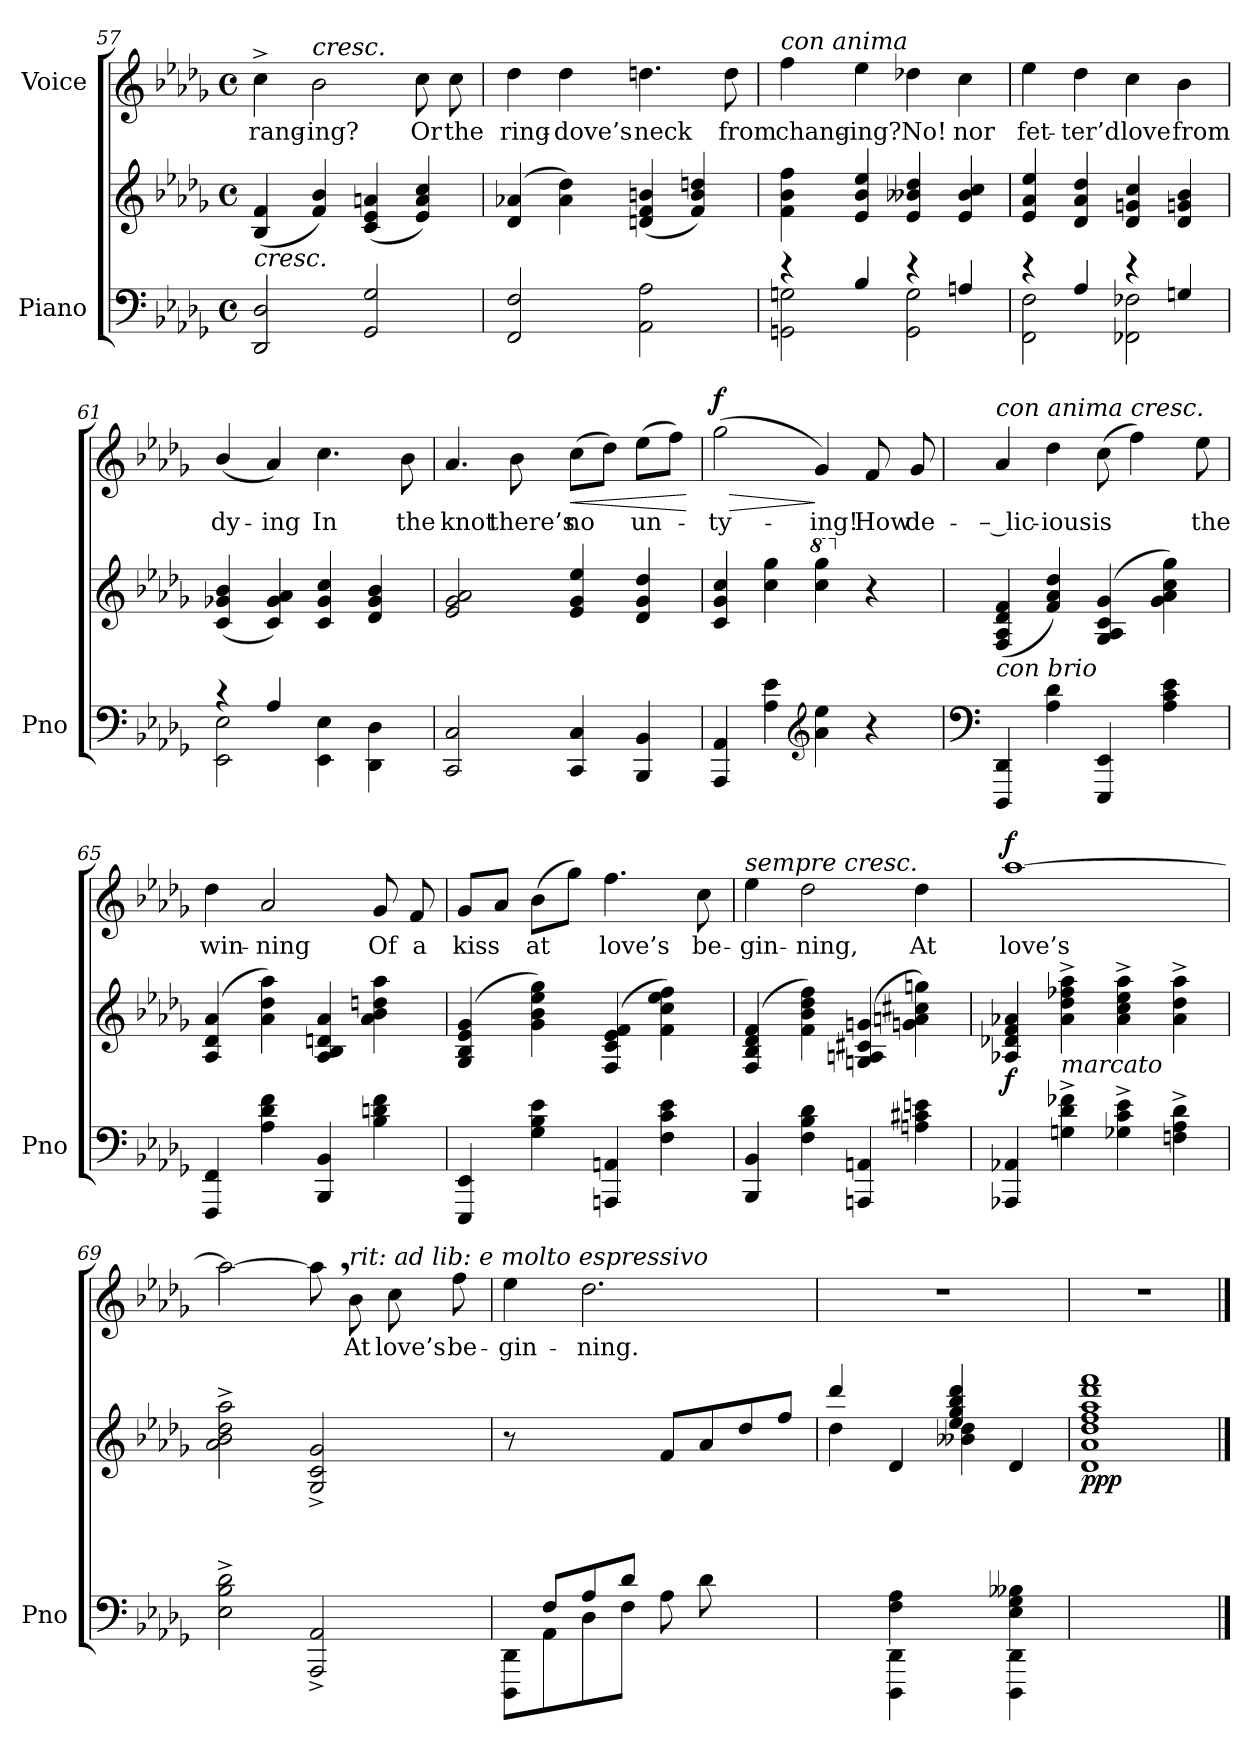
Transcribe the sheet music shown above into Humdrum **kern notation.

**kern	**kern	**dynam	**kern	**text	**dynam
*part2	*part2	*part2	*part1	*part1	*part1
*staff3	*staff2	*staff2/3	*staff1	*staff1	*staff1
*I"Piano	*	*	*I"Voice	*	*
*I'Pno	*	*	*	*	*
*clefF4	*clefG2	*	*clefG2	*	*
*k[b-e-a-d-g-]	*k[b-e-a-d-g-]	*	*k[b-e-a-d-g-]	*	*
*M4/4	*M4/4	*	*M4/4	*	*
*met(c)	*met(c)	*	*met(c)	*	*
=57	=57	=57	=57	=57	=57
!	!LO:TX:b:i:t=cresc.	!	!	!	!
2DD-/ 2D-/	(>4B-/ 4f/	.	4cc^\	rang-	.
!	!	!	!LO:TX:a:i:t=cresc.	!	!
.	4f/ 4b-/)	.	2b-\	-ing?	.
2GG-/ 2G-/	(>4c/ 4e-/ 4an/	.	.	.	.
.	4e-/ 4a/ 4cc/)	.	8cc\	Or	.
.	.	.	8cc\	the	.
=58	=58	=58	=58	=58	=58
2FF/ 2F/	(>4d-/ 4a-X/	.	4dd-\	ring-	.
.	4a-\ 4dd-\)	.	4dd-\	-dove’s	.
2AA-\ 2A-\	(>4dn/ 4f/ 4bn/	.	4.ddn\	neck	.
.	4f/ 4b/ 4ddn/)	.	.	.	.
.	.	.	8dd\	from	.
=59	=59	=59	=59	=59	=59
*^	*	*	*	*	*
!	!	!	!	!LO:TX:i:t=con anima	!	!
!	!	!	!LO:DY:b	!	!	!
!	!	!	!LO:DY:n=1:b	!	!	!
4r	2GGn\ 2Gn\	4f\ 4b-\ 4ff\	f other-dynamics	4ff\	chang-	.
4B-/	.	4e-/ 4b-/ 4ee-/	.	4ee-\	-ing?	.
4r	2GG\ 2G\	4e-/ 4b--X/ 4dd-/	.	4dd-X\	No!	.
4An/	.	4e-/ 4b--/ 4cc/	.	4cc\	nor	.
=60	=60	=60	=60	=60	=60	=60
4r	2FF\ 2F\	4e-/ 4a-/ 4ee-/	.	4ee-\	fet-	.
4A-/	.	4d-/ 4a-/ 4dd-/	.	4dd-\	-ter’d	.
4r	2FF-X\ 2F-X\	4d-/ 4gn/ 4cc/	.	4cc\	love	.
4Gn/	.	4d-/ 4gn/ 4b-/	.	4b-\	from	.
=61	=61	=61	=61	=61	=61	=61
4r	2EE-\ 2E-\	(>4c/ 4g-X/ 4b-/	.	(<4b-/	dy-	.
4A-/	.	4c/ 4g-/ 4a-/)	.	4a-/)	-ing	.
4EE-\ 4E-\	2ryy	4c/ 4g-/ 4cc/	.	4.cc\	In	.
4DD-\ 4D-\	.	4d-/ 4g-/ 4b-/	.	.	.	.
.	.	.	.	8b-\	the	.
*v	*v	*	*	*	*	*
=62	=62	=62	=62	=62	=62
2CC/ 2C/	2e-/ 2g-/ 2a-/	.	4.a-/	knot	.
.	.	.	8b-\	there’s	.
!	!	!	!	!	!LO:HP:b
4CC/ 4C/	4e-/ 4g-/ 4ee-/	.	(8cc\L	-no	<
.	.	.	8dd-\J)	.	.
4BBB-/ 4BB-/	4d-/ 4g-/ 4dd-/	.	(8ee-\L	un-	.
.	.	.	8ff\J)	.	.
.	.	.	.	.	[
=63	=63	=63	=63	=63	=63
!	!	!	!	!	!LO:HP:b
!	!	!	!	!	!LO:DY:n=1:a
4AAA-/ 4AA-/	4c/ 4g-/ 4cc/	.	(2gg-\	-ty-	> f
4A-\ 4e-\	4cc\ 4gg-\	.	.	.	.
*clefG2	*	*	*	*	*
*	*8va	*	*	*	*
4a-\ 4ee-\	4ccc\ 4ggg-\	.	4g-/)	-ing!	]
*	*X8va	*	*	*	*
4r	4r	.	8f/	How	.
.	.	.	8g-/	de-	.
=64	=64	=64	=64	=64	=64
*clefF4	*	*	*	*	*
!	!	!	!LO:TX:a:i:t=con anima cresc.	!	!
!LO:TX:i:t=con brio	!	!	!	!	!
4DDD-/ 4DD-/	(>4F/ 4A-/ 4d-/ 4f/	.	4a-/	-– lic-	.
4A-\ 4d-\	4f/ 4a-/ 4dd-/)	.	4dd-\	-ious	.
4EEE-/ 4EE-/	(>4G-/ 4A-/ 4c/ 4g-/	.	(8cc\	is	.
.	.	.	4ff\)	.	.
4A-\ 4c\ 4e-\	4g-\ 4a-\ 4cc\ 4gg-\)	.	.	.	.
.	.	.	8ee-\	the	.
=65	=65	=65	=65	=65	=65
4FFF/ 4FF/	(4A-/ 4d-/ 4a-/	.	4dd-\	win-	.
4A-\ 4d-\ 4f\	4a-\ 4dd-\ 4aa-\)	.	2a-/	-ning	.
4BBB-/ 4BB-/	4A-/ 4B-/ 4dn/ 4a-/	.	.	.	.
4B-\ 4dn\ 4f\	4a-\ 4b-\ 4ddn\ 4aa-\	.	8g-/	Of	.
.	.	.	8f/	a	.
=66	=66	=66	=66	=66	=66
4EEE-/ 4EE-/	(4G-/ 4B-/ 4e-/ 4g-/	.	8g-/L	kiss	.
.	.	.	8a-/J	.	.
4G-\ 4B-\ 4e-\	4g-\ 4b-\ 4ee-\ 4gg-\)	.	(8b-\L	at	.
.	.	.	8gg-\J)	.	.
4AAAn/ 4AAn/	(4F/ 4c/ 4e-/ 4f/	.	4.ff\	love’s	.
4F\ 4c\ 4e-\	4f\ 4cc\ 4ee-\ 4ff\)	.	.	.	.
.	.	.	8cc\	be-	.
=67	=67	=67	=67	=67	=67
!	!	!	!LO:TX:a:i:t=sempre cresc.	!	!
4BBB-/ 4BB-/	(4F/ 4B-/ 4d-/ 4f/	.	4ee-\	-gin-	.
4F\ 4B-\ 4d-\	4f\ 4b-\ 4dd-\ 4ff\)	.	2dd-\	-ning,	.
4AAAn/ 4AAn/	(4Gn/ 4An/ 4c#X/ 4gn/	.	.	.	.
4An\ 4c#X\ 4en\	4gn\ 4an\ 4cc#X\ 4ggn\)	.	4dd-\	At	.
=68	=68	=68	=68	=68	=68
!	!	!LO:DY:b	!	!	!LO:DY:a
4AAA-X/ 4AA-X/	4A-X/ 4d-X/ 4f/ 4a-X/	f	[1aa-	love’s	f
!LO:TX:i:t=marcato	!	!	!	!	!
4Gn\^< 4d-\^< 4f-X\^<	4a-\^ 4dd-\^ 4ff-X\^ 4aa-\^	.	.	.	.
4G-X\^< 4c\^< 4e-\^<	4a-\^ 4cc\^ 4ee-\^ 4aa-\^	.	.	.	.
4Fn\^< 4A-\^< 4d-\^<	4a-\^ 4dd-\^ 4aa-\^	.	.	.	.
=69	=69	=69	=69	=69	=69
2E-\^< 2B-\^< 2d-\^<	2a-\^ 2b-\^ 2dd-\^ 2aa-\^	.	2aa-\_	.	.
2AAA-/^ 2AA-/^	2G-/^> 2c/^> 2g-/^>	.	8aa-,\]	.	.
!	!	!	!LO:TX:i:t=rit&colon; ad lib&colon; e molto espressivo	!	!
.	.	.	8b-\	At	.
.	.	.	8cc\	love’s	.
.	.	.	8ff\	be-	.
=70	=70	=70	=70	=70	=70
*^	*^	*	*	*	*
8ryy	8DDD-\ 8DD-\L	8r	2.ryy	.	4ee-\	-gin-	.
8F/L	8AA-\	4.ryy	.	.	.	.	.
8A-/	8D-\	.	.	.	2.dd-\	-ning.	.
8d-/J	8F\J	.	.	.	.	.	.
4ryy	8A-\L	8f/L	.	.	.	.	.
.	8d-\	8a-/	.	.	.	.	.
4ryy	4ryy	8dd-/	8f\	.	.	.	.
.	.	8ff/J	8a-\J	.	.	.	.
=71	=71	=71	=71	=71	=71	=71	=71
*	*	*	*^	*	*	*	*
4ryy	4ryy	4ddd-/	4ryy	4dd-\	.	1r	.	.
4F\ 4A-\	4DDD-\ 4DD-\	4d-/	4ryy	4ryy	.	.	.	.
4ryy	4ryy	4ee-/ 4gg-/ 4bb-/ 4ddd-/	4ryy	4b--X\ 4dd-\	.	.	.	.
4E-\ 4G-\ 4B--X\	4DDD-\ 4DD-\	4d-/	4ryy	4ryy	.	.	.	.
=72	=72	=72	=72	=72	=72	=72	=72	=72
!	!	!	!	!	!LO:DY:b	!	!	!
*v	*v	*	*	*	*	*	*	*
*	*	*v	*v	*	*	*	*
1ryy	1ff 1aa- 1ddd- 1fff	1d- 1a- 1dd-	ppp	1r	.	.
*	*v	*v	*	*	*	*
==	==	==	==	==	==
*-	*-	*-	*-	*-	*-
